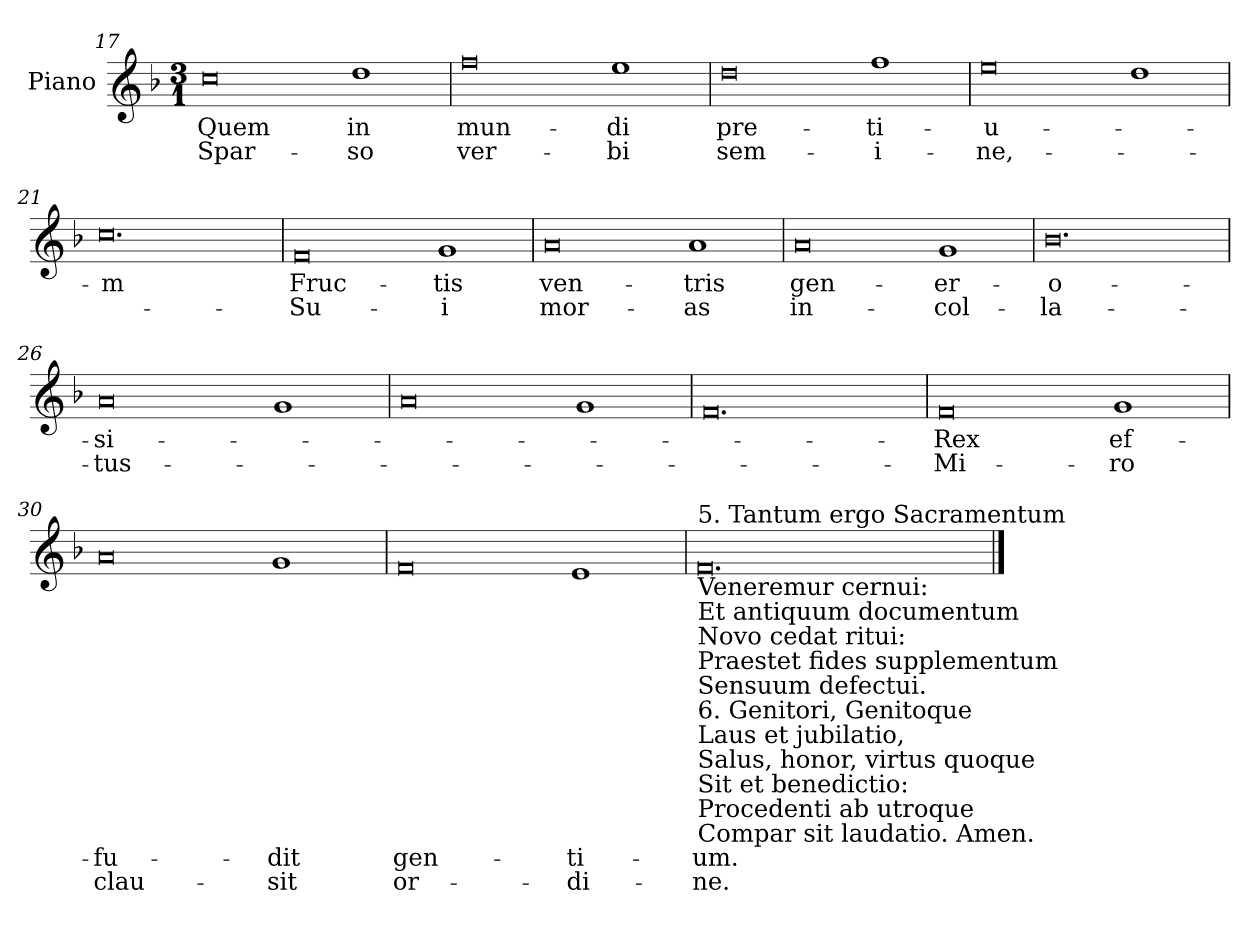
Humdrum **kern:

**kern	**text	**text
*part1	*part1	*part1
*staff1	*staff1	*staff1
*I"Piano	*	*
*I'Pno.	*	*
*clefG2	*	*
*k[b-]	*	*
*M3/1	*	*
=17	=17	=17
!	!LO:LY:b	!LO:LY:b
0cc	Quem	Spar-
!	!LO:LY:b	!LO:LY:b
1dd	in	-so
=18	=18	=18
!	!LO:LY:b	!LO:LY:b
0ff	mun-	ver-
!	!LO:LY:b	!LO:LY:b
1ee	-di	-bi
=19	=19	=19
!	!LO:LY:b	!LO:LY:b
0dd	pre-	sem-
!	!LO:LY:b	!LO:LY:b
1ff	-ti-	-i-
=20	=20	=20
!	!LO:LY:b	!LO:LY:b
0ee	-u-	-ne,-
1dd	.	.
=21	=21	=21
!	!LO:LY:b	!
0.cc	-m	.
!!LO:LB:g=z
=22	=22	=22
!	!LO:LY:b	!LO:LY:b
0f	Fruc-	Su-
!	!LO:LY:b	!LO:LY:b
1g	-tis	-i
=23	=23	=23
!	!LO:LY:b	!LO:LY:b
0a	ven-	mor-
!	!LO:LY:b	!LO:LY:b
1a	-tris	-as
=24	=24	=24
!	!LO:LY:b	!LO:LY:b
0a	gen-	in-
!	!LO:LY:b	!LO:LY:b
1g	-er-	-col-
=25	=25	=25
!	!LO:LY:b	!LO:LY:b
0.b-	-o-	-la-
=26	=26	=26
!	!LO:LY:b	!LO:LY:b
0a	-si-	-tus-
1g	.	.
=27	=27	=27
0a	.	.
1g	.	.
=28	=28	=28
0.f	.	.
=29	=29	=29
!	!LO:LY:b	!LO:LY:b
0f	Rex	Mi-
!	!LO:LY:b	!LO:LY:b
1g	ef-	-ro
=30	=30	=30
!	!LO:LY:b	!LO:LY:b
0a	-fu-	clau-
!	!LO:LY:b	!LO:LY:b
1g	-dit	-sit
=31	=31	=31
!	!LO:LY:b	!LO:LY:b
0f	gen-	or-
!	!LO:LY:b	!LO:LY:b
1e	-ti-	-di-
=32	=32	=32
!LO:TX:a:t=5. Tantum ergo Sacramentum	!	!
!LO:TX:b:t=Veneremur cernui&colon;	!	!
!LO:TX:b:t=Et antiquum documentum	!	!
!LO:TX:b:t=Novo cedat ritui&colon;	!	!
!LO:TX:b:t=Praestet fides supplementum	!	!
!LO:TX:b:t=Sensuum defectui.	!	!
!LO:TX:b:t=6. Genitori, Genitoque	!	!
!LO:TX:b:t=Laus et jubilatio,	!	!
!LO:TX:b:t=Salus, honor, virtus quoque	!	!
!LO:TX:b:t=Sit et benedictio&colon;	!	!
!LO:TX:b:t=Procedenti ab utroque	!	!
!LO:TX:b:t=Compar sit laudatio. Amen.	!	!
!	!LO:LY:b	!LO:LY:b
0.f	-um.	-ne.
==	==	==
*-	*-	*-
